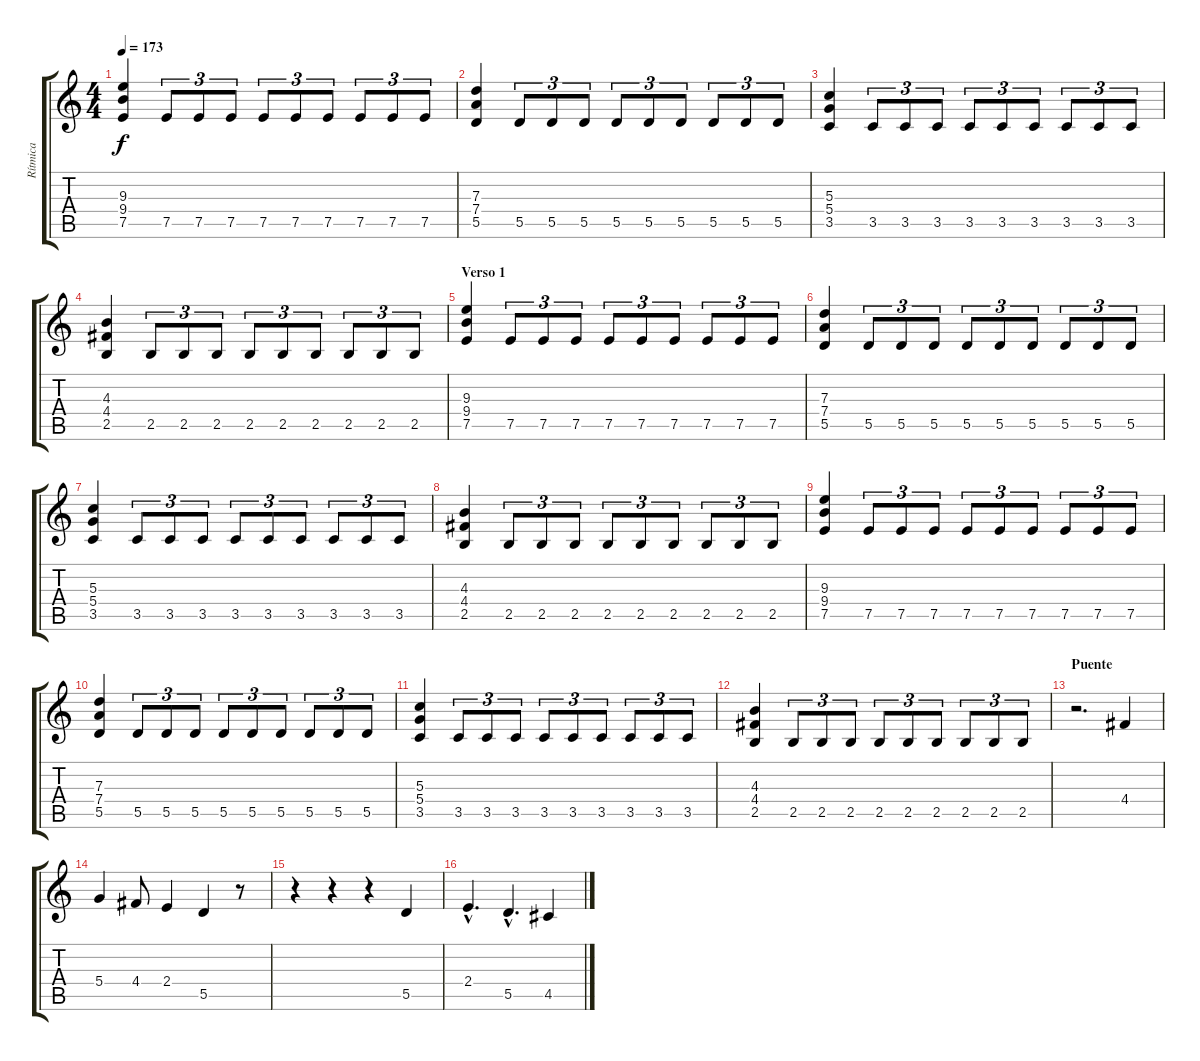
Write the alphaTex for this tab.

\track ("Rítmica" "Rítmica") {instrument distortionguitar}
\staff {score tabs}
\tuning (E4 B3 G3 D3 A2 E2) {hide}
\ts (4 4)
\tempo 173
\clef g2
\ks c
(9.3 9.4 7.5).4{dy f} 7.5.8{tu (3 2)} 7.5.8{tu (3 2)} 7.5.8{tu (3 2)} 7.5.8{tu (3 2)} 7.5.8{tu (3 2)} 7.5.8{tu (3 2)} 7.5.8{tu (3 2)} 7.5.8{tu (3 2)} 7.5.8{tu (3 2)} |
(7.3 7.4 5.5).4 5.5.8{tu (3 2)} 5.5.8{tu (3 2)} 5.5.8{tu (3 2)} 5.5.8{tu (3 2)} 5.5.8{tu (3 2)} 5.5.8{tu (3 2)} 5.5.8{tu (3 2)} 5.5.8{tu (3 2)} 5.5.8{tu (3 2)} |
(5.3 5.4 3.5).4 3.5.8{tu (3 2)} 3.5.8{tu (3 2)} 3.5.8{tu (3 2)} 3.5.8{tu (3 2)} 3.5.8{tu (3 2)} 3.5.8{tu (3 2)} 3.5.8{tu (3 2)} 3.5.8{tu (3 2)} 3.5.8{tu (3 2)} |
(4.3 4.4 2.5).4 2.5.8{tu (3 2)} 2.5.8{tu (3 2)} 2.5.8{tu (3 2)} 2.5.8{tu (3 2)} 2.5.8{tu (3 2)} 2.5.8{tu (3 2)} 2.5.8{tu (3 2)} 2.5.8{tu (3 2)} 2.5.8{tu (3 2)} |
\section ("" "Verso 1")
(9.3 9.4 7.5).4 7.5.8{tu (3 2)} 7.5.8{tu (3 2)} 7.5.8{tu (3 2)} 7.5.8{tu (3 2)} 7.5.8{tu (3 2)} 7.5.8{tu (3 2)} 7.5.8{tu (3 2)} 7.5.8{tu (3 2)} 7.5.8{tu (3 2)} |
(7.3 7.4 5.5).4 5.5.8{tu (3 2)} 5.5.8{tu (3 2)} 5.5.8{tu (3 2)} 5.5.8{tu (3 2)} 5.5.8{tu (3 2)} 5.5.8{tu (3 2)} 5.5.8{tu (3 2)} 5.5.8{tu (3 2)} 5.5.8{tu (3 2)} |
(5.3 5.4 3.5).4 3.5.8{tu (3 2)} 3.5.8{tu (3 2)} 3.5.8{tu (3 2)} 3.5.8{tu (3 2)} 3.5.8{tu (3 2)} 3.5.8{tu (3 2)} 3.5.8{tu (3 2)} 3.5.8{tu (3 2)} 3.5.8{tu (3 2)} |
(4.3 4.4 2.5).4 2.5.8{tu (3 2)} 2.5.8{tu (3 2)} 2.5.8{tu (3 2)} 2.5.8{tu (3 2)} 2.5.8{tu (3 2)} 2.5.8{tu (3 2)} 2.5.8{tu (3 2)} 2.5.8{tu (3 2)} 2.5.8{tu (3 2)} |
(9.3 9.4 7.5).4 7.5.8{tu (3 2)} 7.5.8{tu (3 2)} 7.5.8{tu (3 2)} 7.5.8{tu (3 2)} 7.5.8{tu (3 2)} 7.5.8{tu (3 2)} 7.5.8{tu (3 2)} 7.5.8{tu (3 2)} 7.5.8{tu (3 2)} |
(7.3 7.4 5.5).4 5.5.8{tu (3 2)} 5.5.8{tu (3 2)} 5.5.8{tu (3 2)} 5.5.8{tu (3 2)} 5.5.8{tu (3 2)} 5.5.8{tu (3 2)} 5.5.8{tu (3 2)} 5.5.8{tu (3 2)} 5.5.8{tu (3 2)} |
(5.3 5.4 3.5).4 3.5.8{tu (3 2)} 3.5.8{tu (3 2)} 3.5.8{tu (3 2)} 3.5.8{tu (3 2)} 3.5.8{tu (3 2)} 3.5.8{tu (3 2)} 3.5.8{tu (3 2)} 3.5.8{tu (3 2)} 3.5.8{tu (3 2)} |
(4.3 4.4 2.5).4 2.5.8{tu (3 2)} 2.5.8{tu (3 2)} 2.5.8{tu (3 2)} 2.5.8{tu (3 2)} 2.5.8{tu (3 2)} 2.5.8{tu (3 2)} 2.5.8{tu (3 2)} 2.5.8{tu (3 2)} 2.5.8{tu (3 2)} |
\section ("" "Puente")
r.2{d} 4.4.4 |
5.4.4 4.4.8 2.4.4 5.5.4 r.8 |
r.4 r.4 r.4 5.5.4 |
2.4{hac}.4{d} 5.5{hac}.4{d} 4.5.4
